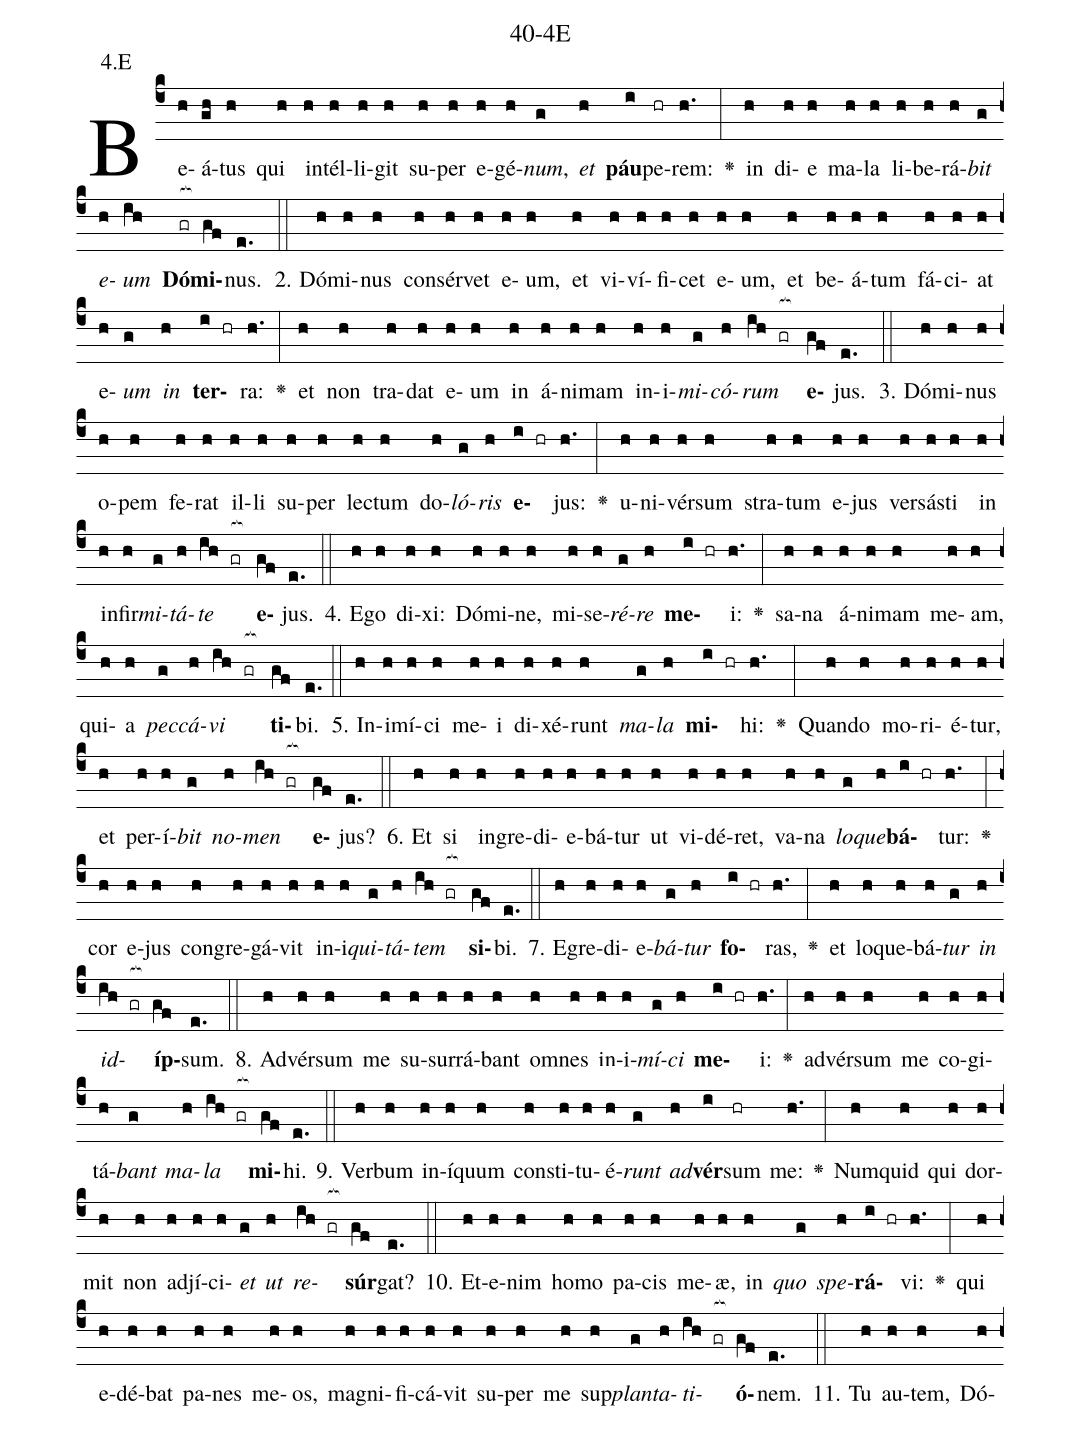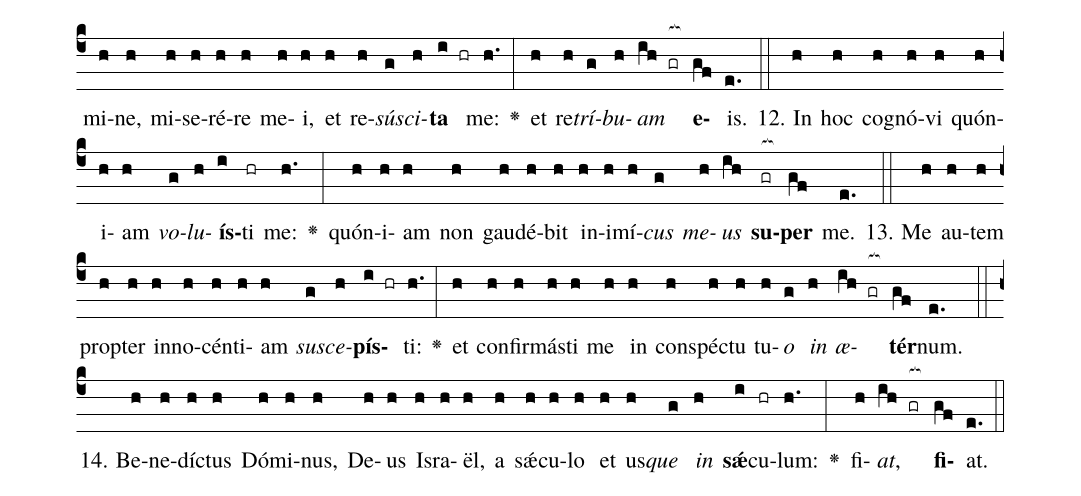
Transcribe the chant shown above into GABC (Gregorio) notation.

name: 40-4E;
annotation: 4.E;
%%
(c4)Be(h)á(gh)tus(h) qui(h) in(h)tél(h)li(h)git(h) su(h)per(h) e(h)gé(h)<i>num</i>,(g) <i>et</i>(h) <b>páu</b>(i)pe(hr)rem:(h.) <v>\greheightstar</v>(:) in(h) di(h)e(h) ma(h)la(h) li(h)be(h)rá(h)<i>bit</i>(g) <i>e</i>(h)<i>um</i>(ih) <b>Dó</b>(gr[ocb:1{])<b>mi</b>(gf[ocb:0}])nus.(e.) (::)
2. Dó(h)mi(h)nus(h) con(h)sér(h)vet(h) e(h)um,(h) et(h) vi(h)ví(h)fi(h)cet(h) e(h)um,(h) et(h) be(h)á(h)tum(h) fá(h)ci(h)at(h) e(h)<i>um</i>(g) <i>in</i>(h) <b>ter</b>(i hr)ra:(h.) <v>\greheightstar</v>(:) et(h) non(h) tra(h)dat(h) e(h)um(h) in(h) á(h)ni(h)mam(h) in(h)i(h)<i>mi</i>(g)<i>có</i>(h)<i>rum</i>(ih gr[ocb:1{]) <b>e</b>(gf[ocb:0}])jus.(e.) (::)
3. Dó(h)mi(h)nus(h) o(h)pem(h) fe(h)rat(h) il(h)li(h) su(h)per(h) lec(h)tum(h) do(h)<i>ló</i>(g)<i>ris</i>(h) <b>e</b>(i hr)jus:(h.) <v>\greheightstar</v>(:) u(h)ni(h)vér(h)sum(h) stra(h)tum(h) e(h)jus(h) ver(h)sás(h)ti(h) in(h) in(h)fir(h)<i>mi</i>(g)<i>tá</i>(h)<i>te</i>(ih gr[ocb:1{]) <b>e</b>(gf[ocb:0}])jus.(e.) (::)
4. E(h)go(h) di(h)xi:(h) Dó(h)mi(h)ne,(h) mi(h)se(h)<i>ré</i>(g)<i>re</i>(h) <b>me</b>(i hr)i:(h.) <v>\greheightstar</v>(:) sa(h)na(h) á(h)ni(h)mam(h) me(h)am,(h) qui(h)a(h) <i>pec</i>(g)<i>cá</i>(h)<i>vi</i>(ih gr[ocb:1{]) <b>ti</b>(gf[ocb:0}])bi.(e.) (::)
5. In(h)i(h)mí(h)ci(h) me(h)i(h) di(h)xé(h)runt(h) <i>ma</i>(g)<i>la</i>(h) <b>mi</b>(i hr)hi:(h.) <v>\greheightstar</v>(:) Quan(h)do(h) mo(h)ri(h)é(h)tur,(h) et(h) per(h)í(h)<i>bit</i>(g) <i>no</i>(h)<i>men</i>(ih gr[ocb:1{]) <b>e</b>(gf[ocb:0}])jus?(e.) (::)
6. Et(h) si(h) in(h)gre(h)di(h)e(h)bá(h)tur(h) ut(h) vi(h)dé(h)ret,(h) va(h)na(h) <i>lo</i>(g)<i>que</i>(h)<b>bá</b>(i hr)tur:(h.) <v>\greheightstar</v>(:) cor(h) e(h)jus(h) con(h)gre(h)gá(h)vit(h) in(h)i(h)<i>qui</i>(g)<i>tá</i>(h)<i>tem</i>(ih gr[ocb:1{]) <b>si</b>(gf[ocb:0}])bi.(e.) (::)
7. E(h)gre(h)di(h)e(h)<i>bá</i>(g)<i>tur</i>(h) <b>fo</b>(i hr)ras,(h.) <v>\greheightstar</v>(:) et(h) lo(h)que(h)bá(h)<i>tur</i>(g) <i>in</i>(h) <i>id</i>(ih gr[ocb:1{])<b>íp</b>(gf[ocb:0}])sum.(e.) (::)
8. Ad(h)vér(h)sum(h) me(h) su(h)sur(h)rá(h)bant(h) om(h)nes(h) in(h)i(h)<i>mí</i>(g)<i>ci</i>(h) <b>me</b>(i hr)i:(h.) <v>\greheightstar</v>(:) ad(h)vér(h)sum(h) me(h) co(h)gi(h)tá(h)<i>bant</i>(g) <i>ma</i>(h)<i>la</i>(ih gr[ocb:1{]) <b>mi</b>(gf[ocb:0}])hi.(e.) (::)
9. Ver(h)bum(h) in(h)í(h)quum(h) con(h)sti(h)tu(h)é(h)<i>runt</i>(g) <i>ad</i>(h)<b>vér</b>(i)sum(hr) me:(h.) <v>\greheightstar</v>(:) Num(h)quid(h) qui(h) dor(h)mit(h) non(h) ad(h)jí(h)ci(h)<i>et</i>(g) <i>ut</i>(h) <i>re</i>(ih gr[ocb:1{])<b>súr</b>(gf[ocb:0}])gat?(e.) (::)
10. Et(h)e(h)nim(h) ho(h)mo(h) pa(h)cis(h) me(h)æ,(h) in(h) <i>quo</i>(g) <i>spe</i>(h)<b>rá</b>(i hr)vi:(h.) <v>\greheightstar</v>(:) qui(h) e(h)dé(h)bat(h) pa(h)nes(h) me(h)os,(h) ma(h)gni(h)fi(h)cá(h)vit(h) su(h)per(h) me(h) sup(h)<i>plan</i>(g)<i>ta</i>(h)<i>ti</i>(ih gr[ocb:1{])<b>ó</b>(gf[ocb:0}])nem.(e.) (::)
11. Tu(h) au(h)tem,(h) Dó(h)mi(h)ne,(h) mi(h)se(h)ré(h)re(h) me(h)i,(h) et(h) re(h)<i>sú</i>(g)<i>sci</i>(h)<b>ta</b>(i hr) me:(h.) <v>\greheightstar</v>(:) et(h) re(h)<i>trí</i>(g)<i>bu</i>(h)<i>am</i>(ih gr[ocb:1{]) <b>e</b>(gf[ocb:0}])is.(e.) (::)
12. In(h) hoc(h) co(h)gnó(h)vi(h) quón(h)i(h)am(h) <i>vo</i>(g)<i>lu</i>(h)<b>ís</b>(i)ti(hr) me:(h.) <v>\greheightstar</v>(:) quón(h)i(h)am(h) non(h) gau(h)dé(h)bit(h) in(h)i(h)mí(h)<i>cus</i>(g) <i>me</i>(h)<i>us</i>(ih) <b>su</b>(gr[ocb:1{])<b>per</b>(gf[ocb:0}]) me.(e.) (::)
13. Me(h) au(h)tem(h) prop(h)ter(h) in(h)no(h)cén(h)ti(h)am(h) <i>su</i>(g)<i>sce</i>(h)<b>pís</b>(i hr)ti:(h.) <v>\greheightstar</v>(:) et(h) con(h)fir(h)más(h)ti(h) me(h) in(h) con(h)spéc(h)tu(h) tu(h)<i>o</i>(g) <i>in</i>(h) <i>æ</i>(ih gr[ocb:1{])<b>tér</b>(gf[ocb:0}])num.(e.) (::)
14. Be(h)ne(h)díc(h)tus(h) Dó(h)mi(h)nus,(h) De(h)us(h) Is(h)ra(h)ël,(h) a(h) sǽ(h)cu(h)lo(h) et(h) us(h)<i>que</i>(g) <i>in</i>(h) <b>sǽ</b>(i)cu(hr)lum:(h.) <v>\greheightstar</v>(:) fi(h)<i>at</i>,(ih gr[ocb:1{]) <b>fi</b>(gf[ocb:0}])at.(e.) (::)
